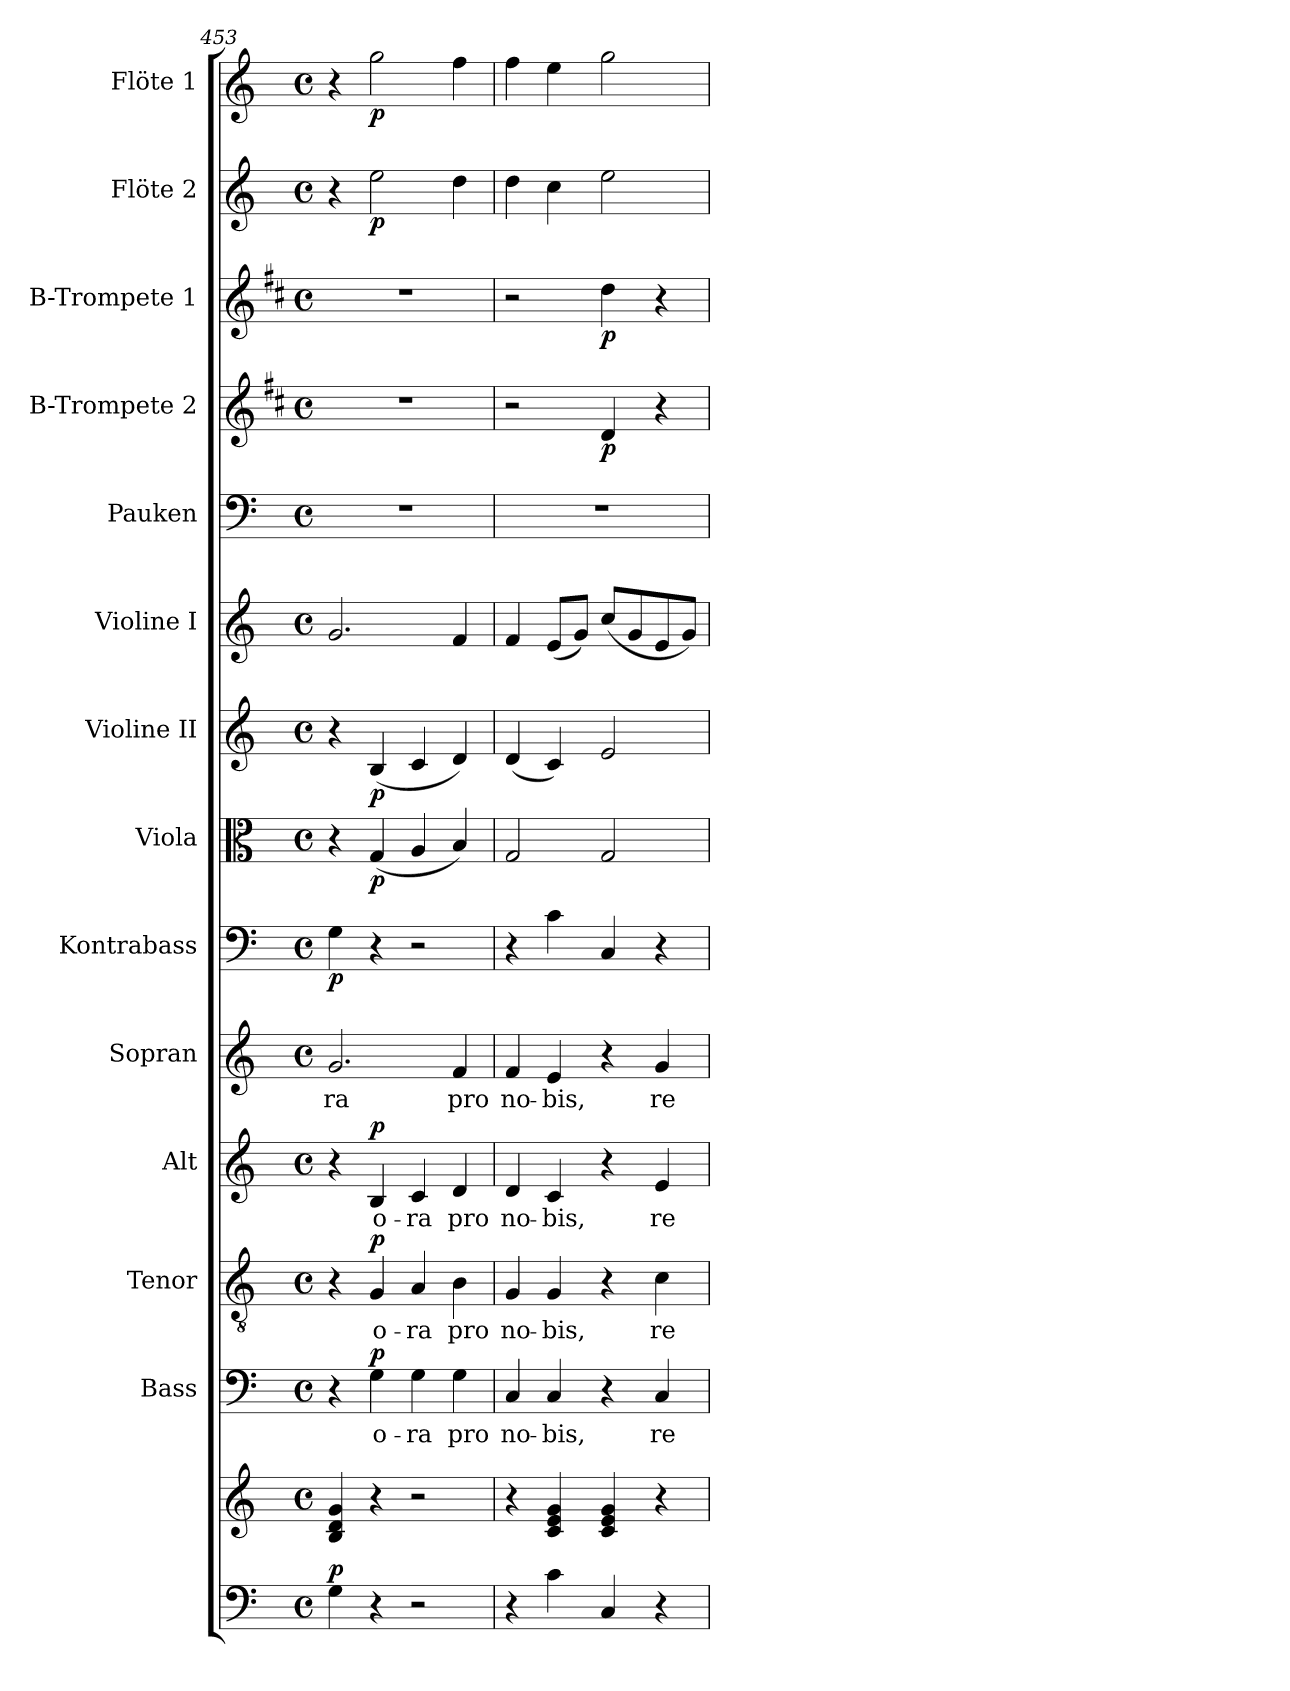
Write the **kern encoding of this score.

**kern	**kern	**dynam	**kern	**text	**dynam	**kern	**text	**dynam	**kern	**text	**dynam	**kern	**text	**kern	**dynam	**kern	**dynam	**kern	**dynam	**kern	**kern	**kern	**dynam	**kern	**dynam	**kern	**dynam	**kern	**dynam
*part14	*part14	*part14	*part13	*part13	*part13	*part12	*part12	*part12	*part11	*part11	*part11	*part10	*part10	*part9	*part9	*part8	*part8	*part7	*part7	*part6	*part5	*part4	*part4	*part3	*part3	*part2	*part2	*part1	*part1
*staff15	*staff14	*staff14/15	*staff13	*staff13	*staff13	*staff12	*staff12	*staff12	*staff11	*staff11	*staff11	*staff10	*staff10	*staff9	*staff9	*staff8	*staff8	*staff7	*staff7	*staff6	*staff5	*staff4	*staff4	*staff3	*staff3	*staff2	*staff2	*staff1	*staff1
*	*	*	*I"Bass	*	*	*I"Tenor	*	*	*I"Alt	*	*	*I"Sopran	*	*I"Kontrabass	*	*I"Viola	*	*I"Violine II	*	*I"Violine I	*I"Pauken	*I"B-Trompete 2	*	*I"B-Trompete 1	*	*I"Flöte 2	*	*I"Flöte 1	*
*	*	*	*I'B.	*	*	*I'T.	*	*	*I'A.	*	*	*I'S.	*	*I'Kb.	*	*I'Vla.	*	*I'Vl. II	*	*I'Vl. I	*I'Pk.	*I'B Trp. 2	*	*I'B Trp. 1	*	*I'Fl. 2	*	*I'Fl. 1	*
*clefF4	*clefG2	*	*clefF4	*	*	*clefGv2	*	*	*clefG2	*	*	*clefG2	*	*clefF4	*	*clefC3	*	*clefG2	*	*clefG2	*clefF4	*clefG2	*	*clefG2	*	*clefG2	*	*clefG2	*
*	*	*	*	*	*	*	*	*	*	*	*	*	*	*ITrd7c12	*	*	*	*	*	*	*	*ITrd1c2	*	*ITrd1c2	*	*	*	*	*
*k[]	*k[]	*	*k[]	*	*	*k[]	*	*	*k[]	*	*	*k[]	*	*k[]	*	*k[]	*	*k[]	*	*k[]	*k[]	*k[]	*	*k[]	*	*k[]	*	*k[]	*
*C:	*C:	*	*C:	*	*	*C:	*	*	*C:	*	*	*C:	*	*C:	*	*C:	*	*C:	*	*C:	*C:	*C:	*	*C:	*	*C:	*	*C:	*
*M4/4	*M4/4	*	*M4/4	*	*	*M4/4	*	*	*M4/4	*	*	*M4/4	*	*M4/4	*	*M4/4	*	*M4/4	*	*M4/4	*M4/4	*M4/4	*	*M4/4	*	*M4/4	*	*M4/4	*
*met(c)	*met(c)	*	*met(c)	*	*	*met(c)	*	*	*met(c)	*	*	*met(c)	*	*met(c)	*	*met(c)	*	*met(c)	*	*met(c)	*met(c)	*met(c)	*	*met(c)	*	*met(c)	*	*met(c)	*
=453	=453	=453	=453	=453	=453	=453	=453	=453	=453	=453	=453	=453	=453	=453	=453	=453	=453	=453	=453	=453	=453	=453	=453	=453	=453	=453	=453	=453	=453
!	!	!LO:DY:a=2	!	!	!	!	!	!	!	!	!	!	!LO:LY:b	!	!LO:DY:b	!	!	!	!	!	!	!	!	!	!	!	!	!	!
4G\	4B/ 4d/ 4g/	p	4r	.	.	4r	.	.	4r	.	.	2.g/	-ra	4GG\	p	4r	.	4r	.	2.g/	1r	1r	.	1r	.	4r	.	4r	.
!	!	!	!	!LO:LY:b	!LO:DY:a	!	!LO:LY:b	!LO:DY:a	!	!LO:LY:b	!LO:DY:a	!	!	!	!	!	!LO:DY:b	!	!LO:DY:b	!	!	!	!	!	!	!	!LO:DY:b	!	!LO:DY:b
4r	4r	.	4G\	o-	p	4G/	o-	p	4B/	o-	p	.	.	4r	.	(<4G/	p	(<4B/	p	.	.	.	.	.	.	2ee\	p	2gg\	p
!	!	!	!	!LO:LY:b	!	!	!LO:LY:b	!	!	!LO:LY:b	!	!	!	!	!	!	!	!	!	!	!	!	!	!	!	!	!	!	!
2r	2r	.	4G\	-ra	.	4A/	-ra	.	4c/	-ra	.	.	.	2r	.	4A/	.	4c/	.	.	.	.	.	.	.	.	.	.	.
!	!	!	!	!LO:LY:b	!	!	!LO:LY:b	!	!	!LO:LY:b	!	!	!LO:LY:b	!	!	!	!	!	!	!	!	!	!	!	!	!	!	!	!
.	.	.	4G\	pro	.	4B\	pro	.	4d/	pro	.	4f/	pro	.	.	4B/)	.	4d/)	.	4f/	.	.	.	.	.	4dd\	.	4ff\	.
=454	=454	=454	=454	=454	=454	=454	=454	=454	=454	=454	=454	=454	=454	=454	=454	=454	=454	=454	=454	=454	=454	=454	=454	=454	=454	=454	=454	=454	=454
!	!	!	!	!LO:LY:b	!	!	!LO:LY:b	!	!	!LO:LY:b	!	!	!LO:LY:b	!	!	!	!	!	!	!	!	!	!	!	!	!	!	!	!
4r	4r	.	4C/	no-	.	4G/	no-	.	4d/	no-	.	4f/	no-	4r	.	2G/	.	(<4d/	.	4f/	1r	2r	.	2r	.	4dd\	.	4ff\	.
!	!	!	!	!LO:LY:b	!	!	!LO:LY:b	!	!	!LO:LY:b	!	!	!LO:LY:b	!	!	!	!	!	!	!	!	!	!	!	!	!	!	!	!
4c\	4c/ 4e/ 4g/	.	4C/	-bis,	.	4G/	-bis,	.	4c/	-bis,	.	4e/	-bis,	4C\	.	.	.	4c/)	.	(<8e/L	.	.	.	.	.	4cc\	.	4ee\	.
.	.	.	.	.	.	.	.	.	.	.	.	.	.	.	.	.	.	.	.	8g/J)	.	.	.	.	.	.	.	.	.
!	!	!	!	!	!	!	!	!	!	!	!	!	!	!	!	!	!	!	!	!	!	!	!LO:DY:b	!	!LO:DY:b	!	!	!	!
4C/	4c/ 4e/ 4g/	.	4r	.	.	4r	.	.	4r	.	.	4r	.	4CC/	.	2G/	.	2e/	.	(<8cc/L	.	4c/	p	4cc\	p	2ee\	.	2gg\	.
.	.	.	.	.	.	.	.	.	.	.	.	.	.	.	.	.	.	.	.	8g/	.	.	.	.	.	.	.	.	.
!	!	!	!	!LO:LY:b	!	!	!LO:LY:b	!	!	!LO:LY:b	!	!	!LO:LY:b	!	!	!	!	!	!	!	!	!	!	!	!	!	!	!	!
4r	4r	.	4C/	re-	.	4c\	re-	.	4e/	re-	.	4g/	re-	4r	.	.	.	.	.	8e/	.	4r	.	4r	.	.	.	.	.
.	.	.	.	.	.	.	.	.	.	.	.	.	.	.	.	.	.	.	.	8g/J)	.	.	.	.	.	.	.	.	.
=	=	=	=	=	=	=	=	=	=	=	=	=	=	=	=	=	=	=	=	=	=	=	=	=	=	=	=	=	=
*-	*-	*-	*-	*-	*-	*-	*-	*-	*-	*-	*-	*-	*-	*-	*-	*-	*-	*-	*-	*-	*-	*-	*-	*-	*-	*-	*-	*-	*-
